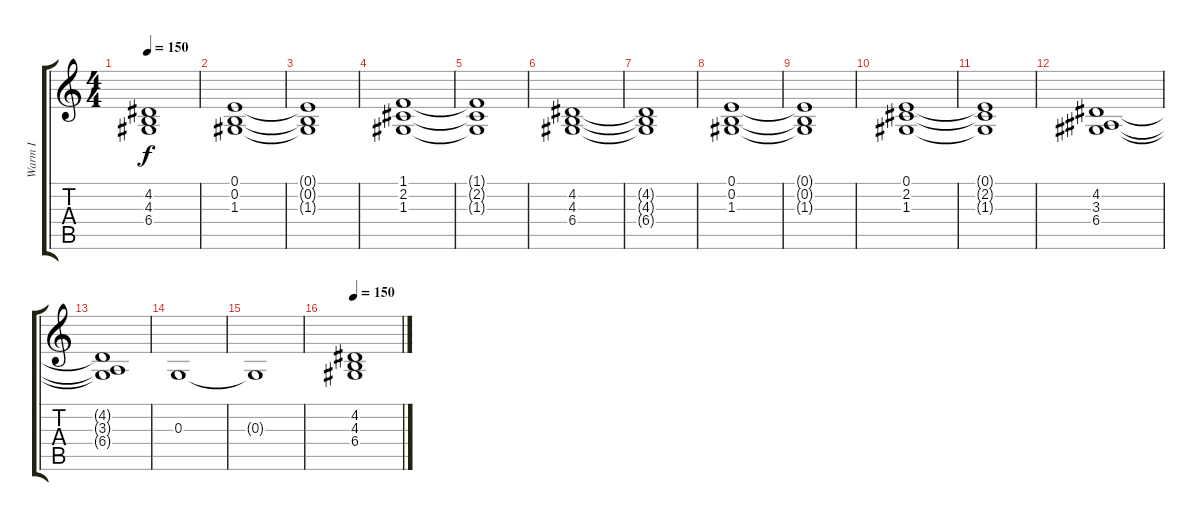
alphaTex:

\track ("Warm I" "Warm I") {instrument pad2warm}
\staff {score tabs}
\tuning (E4 B3 G3 D3 A2 E2) {hide}
\ts (4 4)
\tempo 150
\clef g2
\ks c
(4.2{t} 4.3{t} 6.4{t}).1{dy f} |
(0.1 0.2 1.3).1 |
(0.1{t} 0.2{t} 1.3{t}).1 |
(1.1 2.2 1.3).1 |
(1.1{t} 2.2{t} 1.3{t}).1 |
(4.2 4.3 6.4).1 |
(4.2{t} 4.3{t} 6.4{t}).1 |
(0.1 0.2 1.3).1 |
(0.1{t} 0.2{t} 1.3{t}).1 |
(0.1 2.2 1.3).1 |
(0.1{t} 2.2{t} 1.3{t}).1 |
(4.2 3.3 6.4).1 |
(4.2{t} 3.3{t} 6.4{t}).1 |
0.3.1 |
0.3{t}.1 |
\tempo 150
(4.2 4.3 6.4).1
